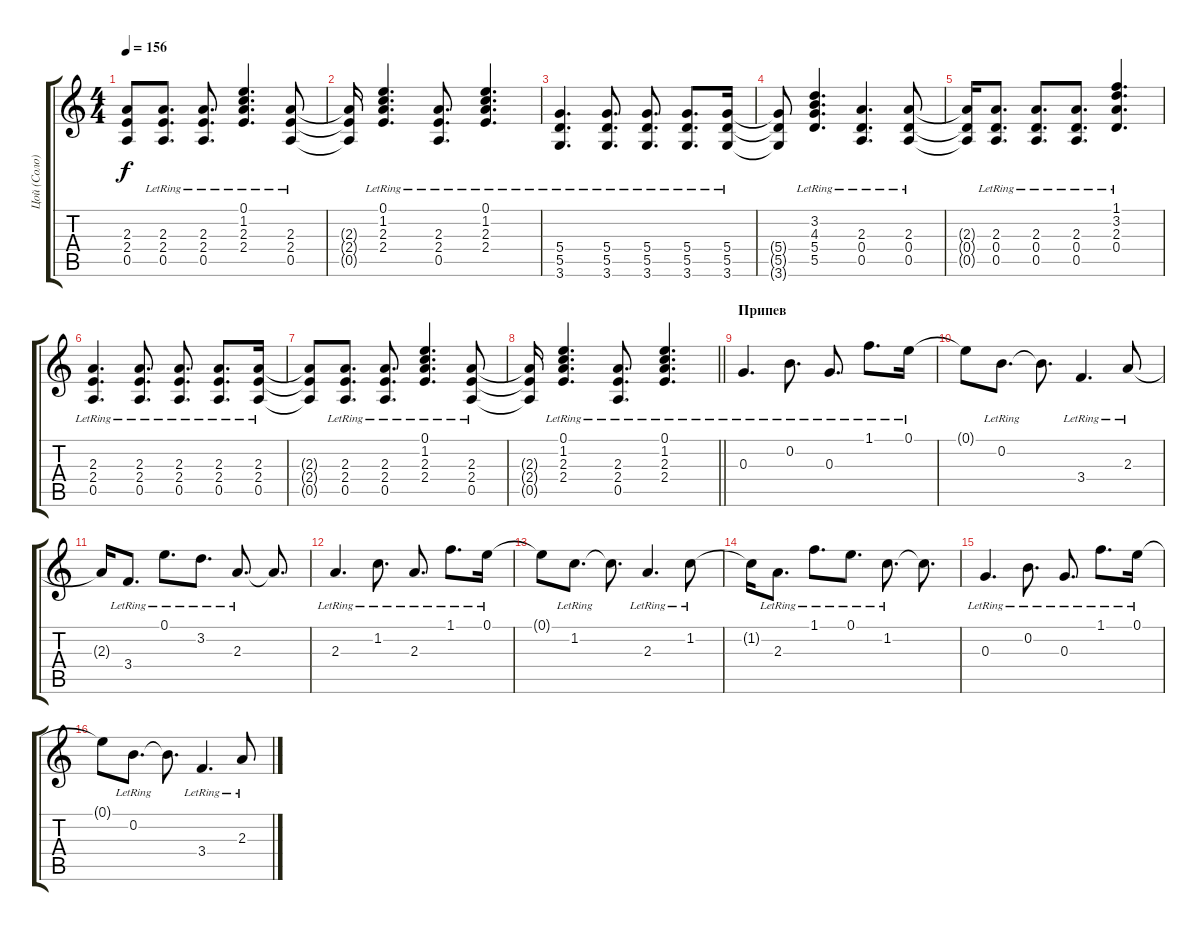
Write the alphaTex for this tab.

\track ("Цой (Соло)" "Цой (Соло)") {instrument electricguitarclean}
\staff {score tabs}
\tuning (E4 B3 G3 D3 A2 E2) {hide}
\ts (4 4)
\tempo 156
\clef g2
\ks c
(2.3{t} 2.4{t} 0.5{t}).8{dy f} (2.3{lr} 2.4{lr} 0.5{lr}).8{d} (2.3{lr} 2.4{lr} 0.5{lr}).8{d} (0.1{lr} 1.2{lr} 2.3{lr} 2.4{lr}).4{d instrument electricguitarclean} (2.3{lr} 2.4{lr} 0.5{lr}).8{instrument electricguitarmuted} |
(2.3{t} 2.4{t} 0.5{t}).16 (0.1{lr} 1.2{lr} 2.3{lr} 2.4{lr}).4{d instrument electricguitarclean} (2.3{lr} 2.4{lr} 0.5{lr}).8{d instrument electricguitarmuted} (0.1{lr} 1.2{lr} 2.3{lr} 2.4{lr}).4{d instrument electricguitarclean} |
(5.4{lr} 5.5{lr} 3.6{lr}).4{d instrument electricguitarmuted} (5.4{lr} 5.5{lr} 3.6{lr}).8{d} (5.4{lr} 5.5{lr} 3.6{lr}).8{d} (5.4{lr} 5.5{lr} 3.6{lr}).8{d} (5.4{lr} 5.5{lr} 3.6{lr}).16 |
(5.4{t} 5.5{t} 3.6{t}).8 (3.2{lr} 4.3{lr} 5.4{lr} 5.5{lr}).4{d instrument electricguitarclean} (2.3{lr} 0.4{lr} 0.5{lr}).4{d instrument electricguitarmuted} (2.3{lr} 0.4{lr} 0.5{lr}).8 |
(2.3{t} 0.4{t} 0.5{t}).16 (2.3{lr} 0.4{lr} 0.5{lr}).8{d} (2.3{lr} 0.4{lr} 0.5{lr}).8{d} (2.3{lr} 0.4{lr} 0.5{lr}).8{d} (1.1{lr} 3.2{lr} 2.3{lr} 0.4{lr}).4{d instrument electricguitarclean} |
(2.3{lr} 2.4{lr} 0.5{lr}).4{d volume 8 instrument electricguitarmuted} (2.3{lr} 2.4{lr} 0.5{lr}).8{d} (2.3{lr} 2.4{lr} 0.5{lr}).8{d} (2.3{lr} 2.4{lr} 0.5{lr}).8{d} (2.3{lr} 2.4{lr} 0.5{lr}).16 |
(2.3{t} 2.4{t} 0.5{t}).8 (2.3{lr} 2.4{lr} 0.5{lr}).8{d} (2.3{lr} 2.4{lr} 0.5{lr}).8{d} (0.1{lr} 1.2{lr} 2.3{lr} 2.4{lr}).4{d instrument electricguitarclean} (2.3{lr} 2.4{lr} 0.5{lr}).8{instrument electricguitarmuted} |
\barLineRight lightlight
(2.3{t} 2.4{t} 0.5{t}).16 (0.1{lr} 1.2{lr} 2.3{lr} 2.4{lr}).4{d instrument electricguitarclean} (2.3{lr} 2.4{lr} 0.5{lr}).8{d instrument electricguitarmuted} (0.1{lr} 1.2{lr} 2.3{lr} 2.4{lr}).4{d instrument electricguitarclean} |
\section ("" "Припев")
0.3{lr}.4{d volume 11} 0.2{lr}.8{d} 0.3{lr}.8{d} 1.1{lr}.8{d} 0.1{lr}.16 |
0.1{t}.8 0.2{lr}.8{d} 0.2{t}.8{d} 3.4{lr}.4{d} 2.3{lr}.8 |
2.3{t}.16 3.4{lr}.8{d} 0.1{lr}.8{d} 3.2{lr}.8{d} 2.3{lr}.8{d} 2.3{t}.8{d} |
2.3{lr}.4{d} 1.2{lr}.8{d} 2.3{lr}.8{d} 1.1{lr}.8{d} 0.1{lr}.16 |
0.1{t}.8 1.2{lr}.8{d} 1.2{t}.8{d} 2.3{lr}.4{d} 1.2{lr}.8 |
1.2{t}.16 2.3{lr}.8{d} 1.1{lr}.8{d} 0.1{lr}.8{d} 1.2{lr}.8{d} 1.2{t}.8{d} |
0.3{lr}.4{d} 0.2{lr}.8{d} 0.3{lr}.8{d} 1.1{lr}.8{d} 0.1{lr}.16 |
0.1{t}.8 0.2{lr}.8{d} 0.2{t}.8{d} 3.4{lr}.4{d} 2.3{lr}.8
